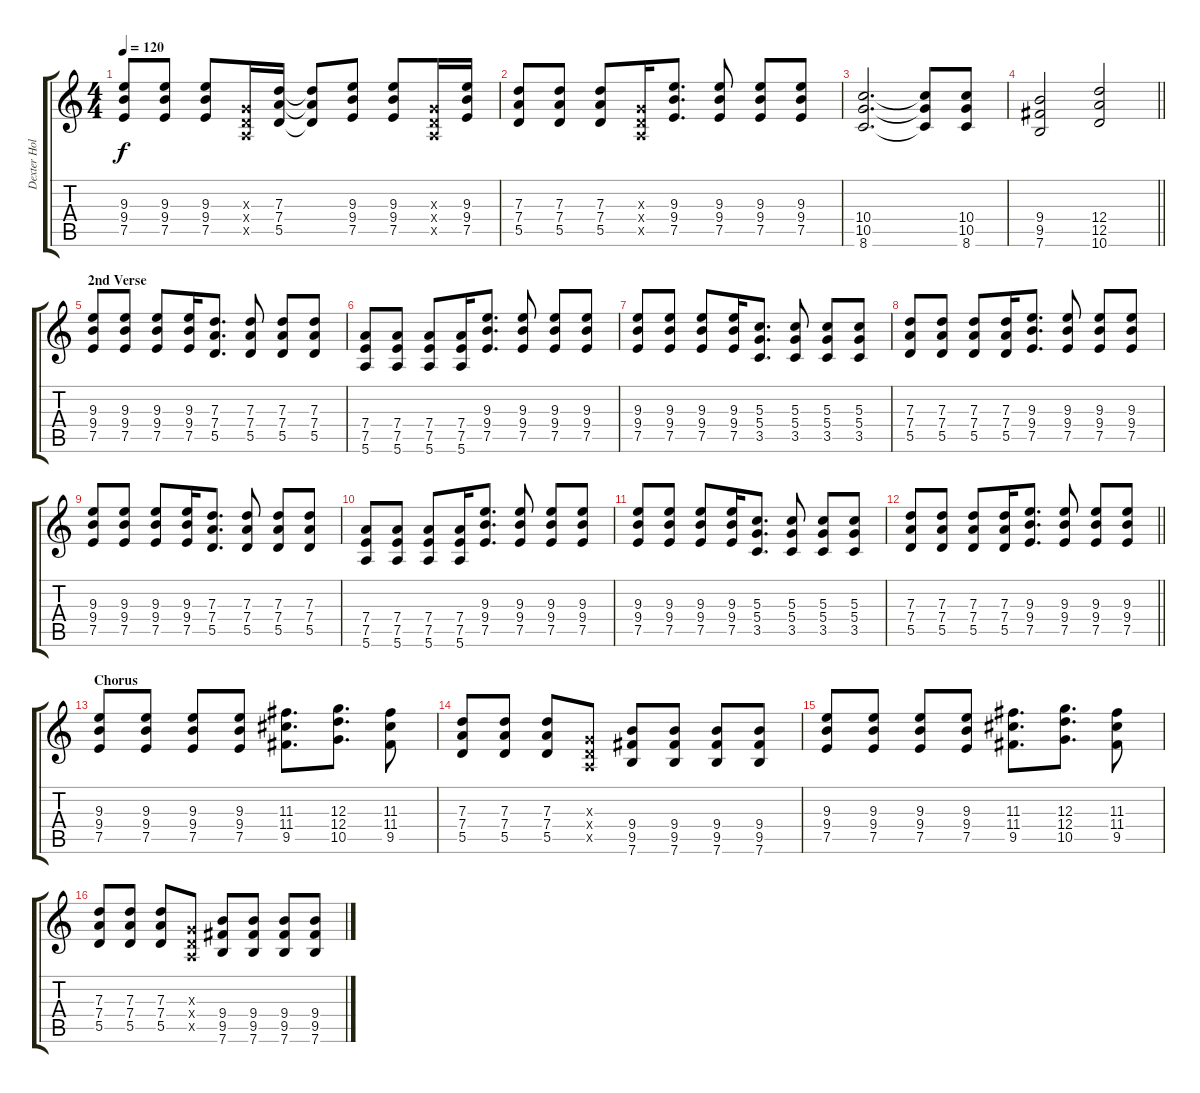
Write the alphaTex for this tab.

\track ("Dexter Holland - Rhythm Guitar" "Dexter Hol") {instrument distortionguitar}
\staff {score tabs}
\tuning (E4 B3 G3 D3 A2 E2) {hide}
\ts (4 4)
\tempo 120
\clef g2
\ks c
(9.3 9.4 7.5).8{dy f} (9.3 9.4 7.5).8 (9.3 9.4 7.5).8 (0.3{x} 0.4{x} 0.5{x}).16 (7.3 7.4 5.5).16 (7.3{t} 7.4{t} 5.5{t}).8 (9.3 9.4 7.5).8 (9.3 9.4 7.5).8 (0.3{x} 0.4{x} 0.5{x}).16 (9.3 9.4 7.5).16 |
(7.3 7.4 5.5).8 (7.3 7.4 5.5).8 (7.3 7.4 5.5).8 (0.3{x} 0.4{x} 0.5{x}).16 (9.3 9.4 7.5).8{d} (9.3 9.4 7.5).8 (9.3 9.4 7.5).8 (9.3 9.4 7.5).8 |
(10.4 10.5 8.6).2{d} (10.4{t} 10.5{t} 8.6{t}).8 (10.4 10.5 8.6).8 |
\barLineRight lightlight
(9.4 9.5 7.6).2 (12.4 12.5 10.6).2 |
\section ("" "2nd Verse")
(9.3 9.4 7.5).8 (9.3 9.4 7.5).8 (9.3 9.4 7.5).8 (9.3 9.4 7.5).16 (7.3 7.4 5.5).8{d} (7.3 7.4 5.5).8 (7.3 7.4 5.5).8 (7.3 7.4 5.5).8 |
(7.4 7.5 5.6).8 (7.4 7.5 5.6).8 (7.4 7.5 5.6).8 (7.4 7.5 5.6).16 (9.3 9.4 7.5).8{d} (9.3 9.4 7.5).8 (9.3 9.4 7.5).8 (9.3 9.4 7.5).8 |
(9.3 9.4 7.5).8 (9.3 9.4 7.5).8 (9.3 9.4 7.5).8 (9.3 9.4 7.5).16 (5.3 5.4 3.5).8{d} (5.3 5.4 3.5).8 (5.3 5.4 3.5).8 (5.3 5.4 3.5).8 |
(7.3 7.4 5.5).8 (7.3 7.4 5.5).8 (7.3 7.4 5.5).8 (7.3 7.4 5.5).16 (9.3 9.4 7.5).8{d} (9.3 9.4 7.5).8 (9.3 9.4 7.5).8 (9.3 9.4 7.5).8 |
(9.3 9.4 7.5).8 (9.3 9.4 7.5).8 (9.3 9.4 7.5).8 (9.3 9.4 7.5).16 (7.3 7.4 5.5).8{d} (7.3 7.4 5.5).8 (7.3 7.4 5.5).8 (7.3 7.4 5.5).8 |
(7.4 7.5 5.6).8 (7.4 7.5 5.6).8 (7.4 7.5 5.6).8 (7.4 7.5 5.6).16 (9.3 9.4 7.5).8{d} (9.3 9.4 7.5).8 (9.3 9.4 7.5).8 (9.3 9.4 7.5).8 |
(9.3 9.4 7.5).8 (9.3 9.4 7.5).8 (9.3 9.4 7.5).8 (9.3 9.4 7.5).16 (5.3 5.4 3.5).8{d} (5.3 5.4 3.5).8 (5.3 5.4 3.5).8 (5.3 5.4 3.5).8 |
\barLineRight lightlight
(7.3 7.4 5.5).8 (7.3 7.4 5.5).8 (7.3 7.4 5.5).8 (7.3 7.4 5.5).16 (9.3 9.4 7.5).8{d} (9.3 9.4 7.5).8 (9.3 9.4 7.5).8 (9.3 9.4 7.5).8 |
\section ("" "Chorus")
(9.3 9.4 7.5).8 (9.3 9.4 7.5).8 (9.3 9.4 7.5).8 (9.3 9.4 7.5).8 (11.3 11.4 9.5).8{d} (12.3 12.4 10.5).8{d} (11.3 11.4 9.5).8 |
(7.3 7.4 5.5).8 (7.3 7.4 5.5).8 (7.3 7.4 5.5).8 (0.3{x} 0.4{x} 0.5{x}).8 (9.4 9.5 7.6).8 (9.4 9.5 7.6).8 (9.4 9.5 7.6).8 (9.4 9.5 7.6).8 |
(9.3 9.4 7.5).8 (9.3 9.4 7.5).8 (9.3 9.4 7.5).8 (9.3 9.4 7.5).8 (11.3 11.4 9.5).8{d} (12.3 12.4 10.5).8{d} (11.3 11.4 9.5).8 |
(7.3 7.4 5.5).8 (7.3 7.4 5.5).8 (7.3 7.4 5.5).8 (0.3{x} 0.4{x} 0.5{x}).8 (9.4 9.5 7.6).8 (9.4 9.5 7.6).8 (9.4 9.5 7.6).8 (9.4 9.5 7.6).8
